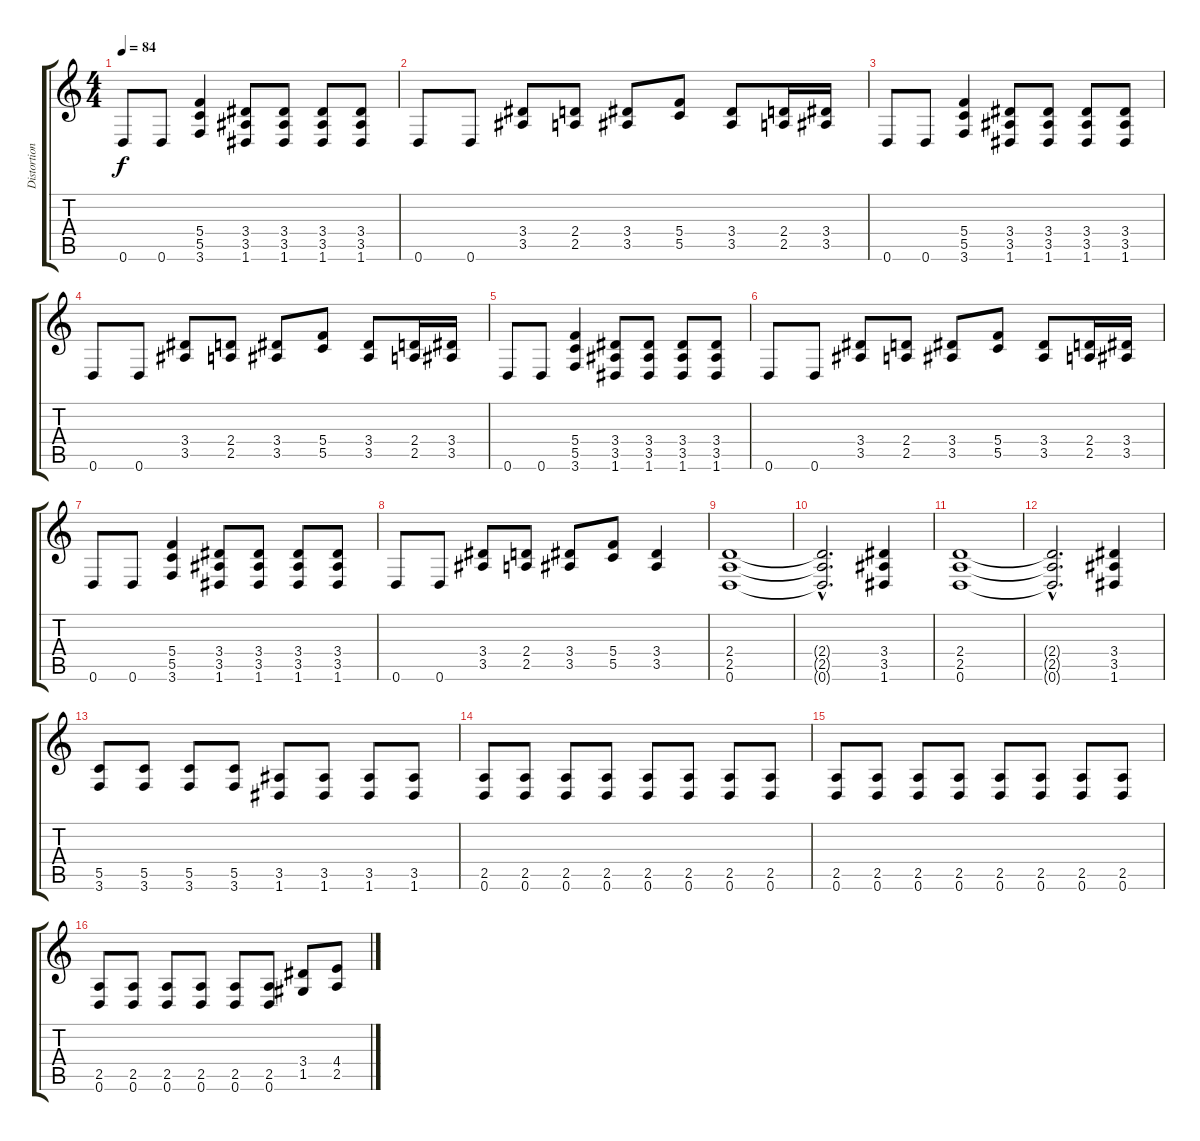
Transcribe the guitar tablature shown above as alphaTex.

\track ("Distortion Guitar" "Distortion") {instrument distortionguitar}
\staff {score tabs}
\tuning (D4 A3 F3 C3 G2 D2) {hide}
\ts (4 4)
\tempo 84
\clef g2
\ks c
0.6.8{dy f volume 13} 0.6.8 (5.4 5.5 3.6).4 (3.4 3.5 1.6).8 (3.4 3.5 1.6).8 (3.4 3.5 1.6).8 (3.4 3.5 1.6).8 |
0.6.8 0.6.8 (3.4 3.5).8 (2.4 2.5).8 (3.4 3.5).8 (5.4 5.5).8 (3.4 3.5).8 (2.4 2.5).16 (3.4 3.5).16 |
0.6.8 0.6.8 (5.4 5.5 3.6).4 (3.4 3.5 1.6).8 (3.4 3.5 1.6).8 (3.4 3.5 1.6).8 (3.4 3.5 1.6).8 |
0.6.8 0.6.8 (3.4 3.5).8 (2.4 2.5).8 (3.4 3.5).8 (5.4 5.5).8 (3.4 3.5).8 (2.4 2.5).16 (3.4 3.5).16 |
0.6.8 0.6.8 (5.4 5.5 3.6).4 (3.4 3.5 1.6).8 (3.4 3.5 1.6).8 (3.4 3.5 1.6).8 (3.4 3.5 1.6).8 |
0.6.8 0.6.8 (3.4 3.5).8 (2.4 2.5).8 (3.4 3.5).8 (5.4 5.5).8 (3.4 3.5).8 (2.4 2.5).16 (3.4 3.5).16 |
0.6.8 0.6.8 (5.4 5.5 3.6).4 (3.4 3.5 1.6).8 (3.4 3.5 1.6).8 (3.4 3.5 1.6).8 (3.4 3.5 1.6).8 |
0.6.8 0.6.8 (3.4 3.5).8 (2.4 2.5).8 (3.4 3.5).8 (5.4 5.5).8 (3.4 3.5).4 |
(2.4 2.5 0.6).1 |
(2.4{hac t} 2.5{hac t} 0.6{hac t}).2{d} (3.4 3.5 1.6).4 |
(2.4 2.5 0.6).1 |
(2.4{hac t} 2.5{hac t} 0.6{hac t}).2{d} (3.4 3.5 1.6).4 |
(5.5 3.6).8 (5.5 3.6).8 (5.5 3.6).8 (5.5 3.6).8 (3.5 1.6).8 (3.5 1.6).8 (3.5 1.6).8 (3.5 1.6).8 |
(2.5 0.6).8 (2.5 0.6).8 (2.5 0.6).8 (2.5 0.6).8 (2.5 0.6).8 (2.5 0.6).8 (2.5 0.6).8 (2.5 0.6).8 |
(2.5 0.6).8 (2.5 0.6).8 (2.5 0.6).8 (2.5 0.6).8 (2.5 0.6).8 (2.5 0.6).8 (2.5 0.6).8 (2.5 0.6).8 |
(2.5 0.6).8 (2.5 0.6).8 (2.5 0.6).8 (2.5 0.6).8 (2.5 0.6).8 (2.5 0.6).8 (3.4 1.5).8 (4.4 2.5).8
